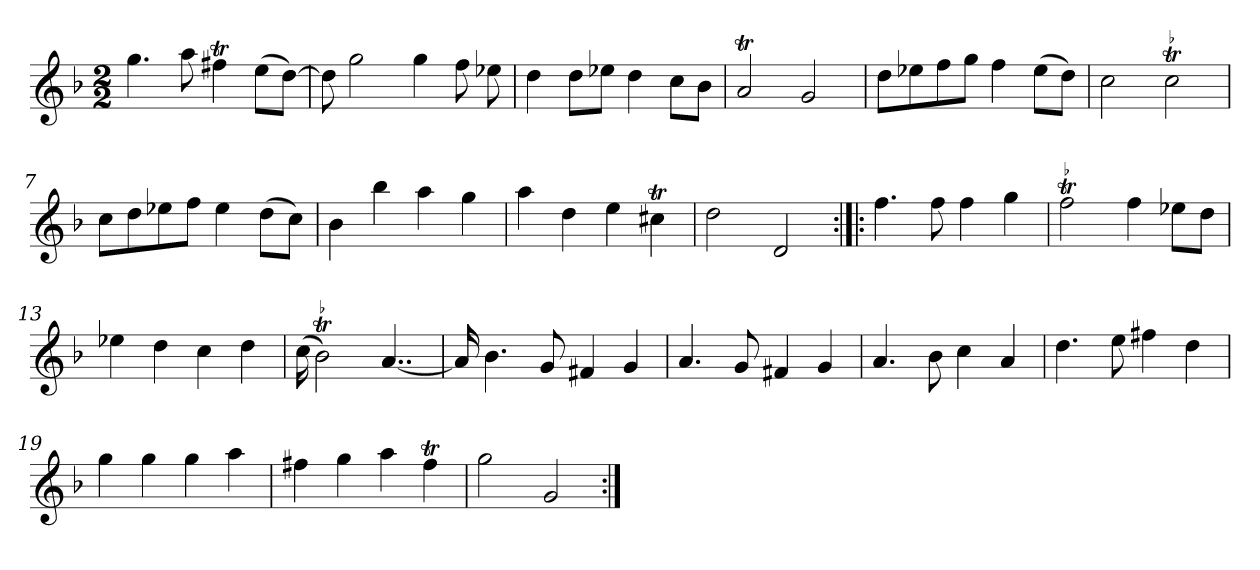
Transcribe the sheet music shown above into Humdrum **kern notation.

**kern
*part1
*staff1
*clefG2
*k[b-]
*G:dor
*M2/2
*MM138
=1
4.gg
8aa
4ff#Xt
(8ee\L
[8dd\J)
=2
8dd]
2gg
4gg
8ff
8ee-X
=3
4dd
8dd\L
8ee-X\J
4dd
8cc\L
8b-\J
=4
2at
2g
=5
8dd\L
8ee-X\
8ff\
8gg\J
4ff
(8ee-\L
8dd\J)
=6
2cc
!LO:TR:acc=-
2cct
=7
8cc\L
8dd\
8ee-X\
8ff\J
4ee-
(8dd\L
8cc\J)
=8
4b-
4bb-
4aa
4gg
=9
4aa
4dd
4ee
4cc#Xt
=10
2dd
2d
=11:|!|:
4.ff
8ff
4ff
4gg
=12
!LO:TR:acc=-
2fft
4ff
8ee-X\L
8dd\J
=13
4ee-X
4dd
4cc
4dd
=14
(16cc
!LO:TR:acc=-
2b-t)
[4..a
=15
16a]
4.b-
8g
4f#X
4g
=16
4.a
8g
4f#X
4g
=17
4.a
8b-
4cc
4a
=18
4.dd
8ee
4ff#X
4dd
=19
4gg
4gg
4gg
4aa
=20
4ff#X
4gg
4aa
4ff#t
=21
2gg
2g
=:|!
*-
